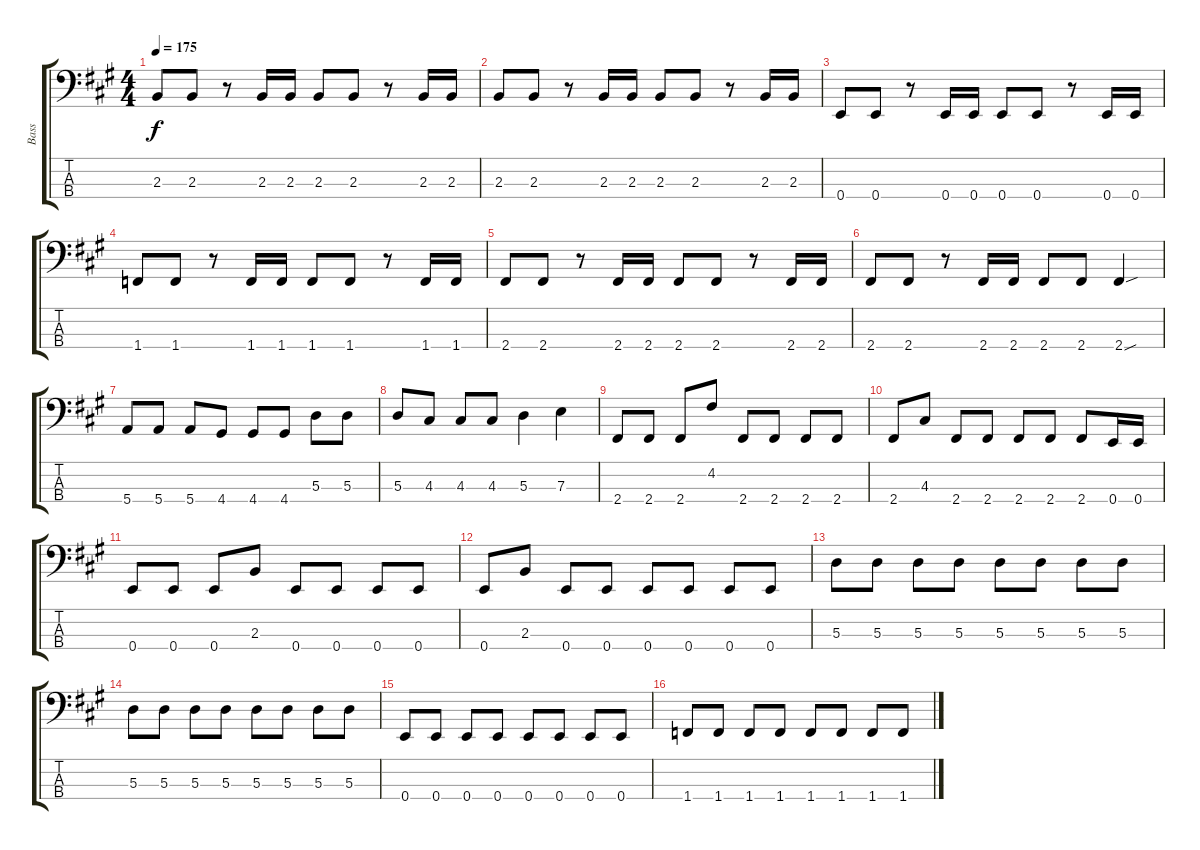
\track ("Bass" "Bass") {instrument slapbass2}
\staff {score tabs}
\tuning (G2 D2 A1 E1) {hide}
\ts (4 4)
\tempo 175
\clef f4
\ks a
2.3.8{dy f} 2.3.8 r.8 2.3.16 2.3.16 2.3.8 2.3.8 r.8 2.3.16 2.3.16 |
2.3.8 2.3.8 r.8 2.3.16 2.3.16 2.3.8 2.3.8 r.8 2.3.16 2.3.16 |
0.4.8 0.4.8 r.8 0.4.16 0.4.16 0.4.8 0.4.8 r.8 0.4.16 0.4.16 |
1.4.8 1.4.8 r.8 1.4.16 1.4.16 1.4.8 1.4.8 r.8 1.4.16 1.4.16 |
2.4.8 2.4.8 r.8 2.4.16 2.4.16 2.4.8 2.4.8 r.8 2.4.16 2.4.16 |
2.4.8 2.4.8 r.8 2.4.16 2.4.16 2.4.8 2.4.8 2.4{sou}.4 |
5.4.8 5.4.8 5.4.8 4.4.8 4.4.8 4.4.8 5.3.8 5.3.8 |
5.3.8 4.3.8 4.3.8 4.3.8 5.3.4 7.3.4 |
2.4.8 2.4.8 2.4.8 4.2.8 2.4.8 2.4.8 2.4.8 2.4.8 |
2.4.8 4.3.8 2.4.8 2.4.8 2.4.8 2.4.8 2.4.8 0.4.16 0.4.16 |
0.4.8 0.4.8 0.4.8 2.3.8 0.4.8 0.4.8 0.4.8 0.4.8 |
0.4.8 2.3.8 0.4.8 0.4.8 0.4.8 0.4.8 0.4.8 0.4.8 |
5.3.8 5.3.8 5.3.8 5.3.8 5.3.8 5.3.8 5.3.8 5.3.8 |
5.3.8 5.3.8 5.3.8 5.3.8 5.3.8 5.3.8 5.3.8 5.3.8 |
0.4.8 0.4.8 0.4.8 0.4.8 0.4.8 0.4.8 0.4.8 0.4.8 |
1.4.8 1.4.8 1.4.8 1.4.8 1.4.8 1.4.8 1.4.8 1.4.8
